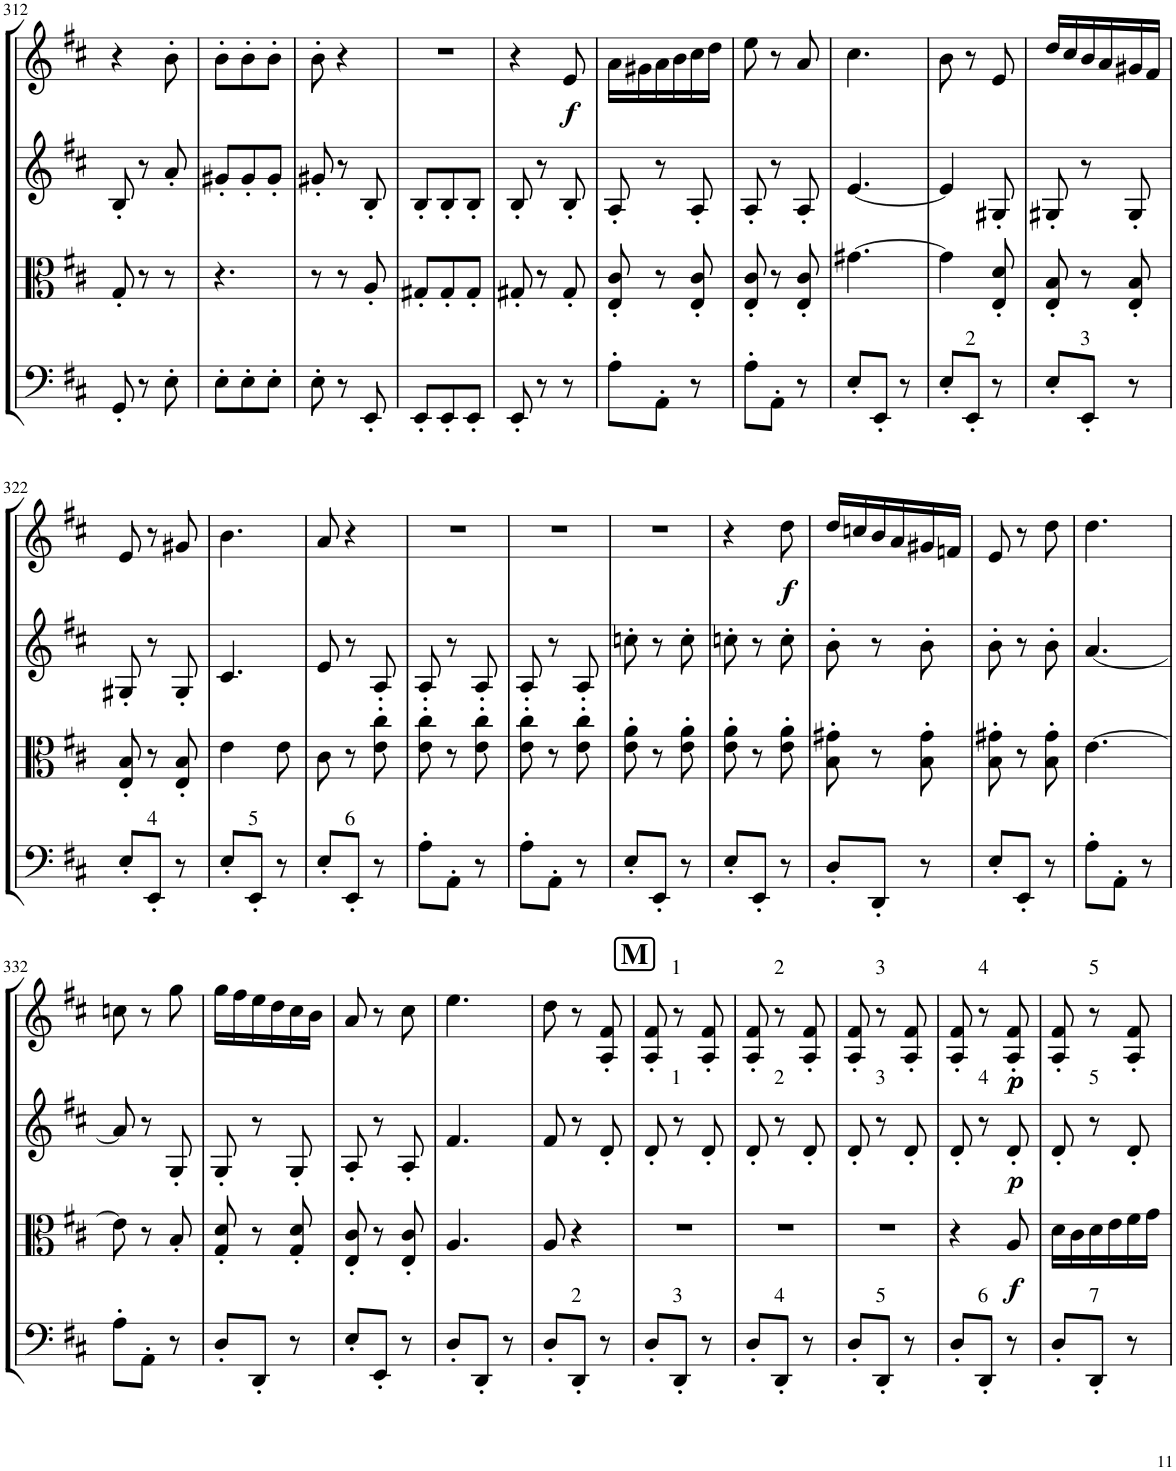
**kern	**kern	**dynam	**kern	**dynam	**kern	**dynam
*part4	*part3	*part3	*part2	*part2	*part1	*part1
*staff4	*staff3	*staff3	*staff2	*staff2	*staff1	*staff1
*I"Violoncello	*I"Viola	*	*I"Violin II	*	*I"Violin I	*
*I'Vc	*I'Vla	*	*I'Vln	*	*I'Vln	*
!!LO:PB:g=z
*clefF4	*clefC3	*	*clefG2	*	*clefG2	*
*k[f#c#]	*k[f#c#]	*	*k[f#c#]	*	*k[f#c#]	*
*M3/8	*M3/8	*	*M3/8	*	*M3/8	*
=312	=312	=312	=312	=312	=312	=312
8GG'/	8G'/	.	8B'/	.	4r	.
8r	8r	.	8r	.	.	.
8E'\	8r	.	8a'/	.	8b'\	.
=313	=313	=313	=313	=313	=313	=313
8E'\L	4.r	.	8g#X'/L	.	8b'\L	.
8E'\	.	.	8g#'/	.	8b'\	.
8E'\J	.	.	8g#'/J	.	8b'\J	.
=314	=314	=314	=314	=314	=314	=314
8E'\	8r	.	8g#X'/	.	8b'\	.
8r	8r	.	8r	.	4r	.
8EE'/	8A'/	.	8B'/	.	.	.
=315	=315	=315	=315	=315	=315	=315
8EE'/L	8G#X'/L	.	8B'/L	.	4.r	.
8EE'/	8G#'/	.	8B'/	.	.	.
8EE'/J	8G#'/J	.	8B'/J	.	.	.
=316	=316	=316	=316	=316	=316	=316
8EE'/	8G#X'/	.	8B'/	.	4r	.
8r	8r	.	8r	.	.	.
!	!	!	!	!	!	!LO:DY:b
8r	8G#'/	.	8B'/	.	8e/	f
=317	=317	=317	=317	=317	=317	=317
8A'\L	8E/' 8c#/'	.	8A'/	.	16a\LL	.
.	.	.	.	.	16g#X\	.
8AA'\J	8r	.	8r	.	16a\	.
.	.	.	.	.	16b\	.
8r	8E/' 8c#/'	.	8A'/	.	16cc#\	.
.	.	.	.	.	16dd\JJ	.
=318	=318	=318	=318	=318	=318	=318
8A'\L	8E/' 8c#/'	.	8A'/	.	8ee\	.
8AA'\J	8r	.	8r	.	8r	.
8r	8E/' 8c#/'	.	8A'/	.	8a/	.
=319	=319	=319	=319	=319	=319	=319
8E'/L	[4.g#X\	.	[4.e/	.	4.cc#\	.
8EE'/J	.	.	.	.	.	.
8r	.	.	.	.	.	.
=320	=320	=320	=320	=320	=320	=320
8E'/L	4g#\]	.	4e/]	.	8b\	.
!LO:TX:a:t=2	!	!	!	!	!	!
8EE'/J	.	.	.	.	8r	.
8r	8E/' 8d/'	.	8G#X'/	.	8e/	.
=321	=321	=321	=321	=321	=321	=321
8E'/L	8E/' 8B/'	.	8G#X'/	.	16dd/LL	.
.	.	.	.	.	16cc#/	.
!LO:TX:a:t=3	!	!	!	!	!	!
8EE'/J	8r	.	8r	.	16b/	.
.	.	.	.	.	16a/	.
8r	8E/' 8B/'	.	8G#'/	.	16g#X/	.
.	.	.	.	.	16f#/JJ	.
!!LO:LB:g=z
=322	=322	=322	=322	=322	=322	=322
8E'/L	8E/' 8B/'	.	8G#X'/	.	8e/	.
!LO:TX:a:t=4	!	!	!	!	!	!
8EE'/J	8r	.	8r	.	8r	.
8r	8E/' 8B/'	.	8G#'/	.	8g#X/	.
=323	=323	=323	=323	=323	=323	=323
8E'/L	4e\	.	4.c#/	.	4.b\	.
!LO:TX:a:t=5	!	!	!	!	!	!
8EE'/J	.	.	.	.	.	.
8r	8e\	.	.	.	.	.
=324	=324	=324	=324	=324	=324	=324
8E'/L	8c#\	.	8e/	.	8a/	.
!LO:TX:a:t=6	!	!	!	!	!	!
8EE'/J	8r	.	8r	.	4r	.
8r	8e\' 8cc#\'	.	8A'/	.	.	.
=325	=325	=325	=325	=325	=325	=325
8A'\L	8e\' 8cc#\'	.	8A'/	.	4.r	.
8AA'\J	8r	.	8r	.	.	.
8r	8e\' 8cc#\'	.	8A'/	.	.	.
=326	=326	=326	=326	=326	=326	=326
8A'\L	8e\' 8cc#\'	.	8A'/	.	4.r	.
8AA'\J	8r	.	8r	.	.	.
8r	8e\' 8cc#\'	.	8A'/	.	.	.
=327	=327	=327	=327	=327	=327	=327
8E'/L	8e\' 8a\'	.	8ccn'\	.	4.r	.
8EE'/J	8r	.	8r	.	.	.
8r	8e\' 8a\'	.	8cc'\	.	.	.
=328	=328	=328	=328	=328	=328	=328
8E'/L	8e\' 8a\'	.	8ccn'\	.	4r	.
8EE'/J	8r	.	8r	.	.	.
!	!	!	!	!	!	!LO:DY:b
8r	8e\' 8a\'	.	8cc'\	.	8dd\	f
=329	=329	=329	=329	=329	=329	=329
8D'/L	8B\' 8g#X\'	.	8b'\	.	16dd/LL	.
.	.	.	.	.	16ccn/	.
8DD'/J	8r	.	8r	.	16b/	.
.	.	.	.	.	16a/	.
8r	8B\' 8g#\'	.	8b'\	.	16g#X/	.
.	.	.	.	.	16fn/JJ	.
=330	=330	=330	=330	=330	=330	=330
8E'/L	8B\' 8g#X\'	.	8b'\	.	8e/	.
8EE'/J	8r	.	8r	.	8r	.
8r	8B\' 8g#\'	.	8b'\	.	8dd\	.
=331	=331	=331	=331	=331	=331	=331
8A'\L	[4.e\	.	[4.a/	.	4.dd\	.
8AA'\J	.	.	.	.	.	.
8r	.	.	.	.	.	.
!!LO:LB:g=z
=332	=332	=332	=332	=332	=332	=332
8A'\L	8e\]	.	8a/]	.	8ccn\	.
8AA'\J	8r	.	8r	.	8r	.
8r	8B'/	.	8G'/	.	8gg\	.
=333	=333	=333	=333	=333	=333	=333
8D'/L	8G/' 8d/'	.	8G'/	.	16gg\LL	.
.	.	.	.	.	16ff#\	.
8DD'/J	8r	.	8r	.	16ee\	.
.	.	.	.	.	16dd\	.
8r	8G/' 8d/'	.	8G'/	.	16cc#\	.
.	.	.	.	.	16b\JJ	.
=334	=334	=334	=334	=334	=334	=334
8E'/L	8E/' 8c#/'	.	8A'/	.	8a/	.
8EE'/J	8r	.	8r	.	8r	.
8r	8E/' 8c#/'	.	8A'/	.	8cc#\	.
=335	=335	=335	=335	=335	=335	=335
8D'/L	4.A/	.	4.f#/	.	4.ee\	.
8DD'/J	.	.	.	.	.	.
8r	.	.	.	.	.	.
=336	=336	=336	=336	=336	=336	=336
8D'/L	8A/	.	8f#/	.	8dd\	.
!LO:TX:a:t=2	!	!	!	!	!	!
8DD'/J	4r	.	8r	.	8r	.
8r	.	.	8d'/	.	8A/' 8f#/'	.
!!LO:REH:place=s1:a:B:cj:fs=14:t=M
=337	=337	=337	=337	=337	=337	=337
8D'/L	4.r	.	8d'/	.	8A/' 8f#/'	.
!	!	!	!	!	!LO:TX:a:t=1	!
!	!	!	!LO:TX:a:t=1	!	!	!
!LO:TX:a:t=3	!	!	!	!	!	!
8DD'/J	.	.	8r	.	8r	.
8r	.	.	8d'/	.	8A/' 8f#/'	.
=338	=338	=338	=338	=338	=338	=338
8D'/L	4.r	.	8d'/	.	8A/' 8f#/'	.
!	!	!	!	!	!LO:TX:a:t=2	!
!	!	!	!LO:TX:a:t=2	!	!	!
!LO:TX:a:t=4	!	!	!	!	!	!
8DD'/J	.	.	8r	.	8r	.
8r	.	.	8d'/	.	8A/' 8f#/'	.
=339	=339	=339	=339	=339	=339	=339
8D'/L	4.r	.	8d'/	.	8A/' 8f#/'	.
!	!	!	!	!	!LO:TX:a:t=3	!
!	!	!	!LO:TX:a:t=3	!	!	!
!LO:TX:a:t=5	!	!	!	!	!	!
8DD'/J	.	.	8r	.	8r	.
8r	.	.	8d'/	.	8A/' 8f#/'	.
=340	=340	=340	=340	=340	=340	=340
8D'/L	4r	.	8d'/	.	8A/' 8f#/'	.
!	!	!	!	!	!LO:TX:a:t=4	!
!	!	!	!LO:TX:a:t=4	!	!	!
!LO:TX:a:t=6	!	!	!	!	!	!
8DD'/J	.	.	8r	.	8r	.
!	!	!LO:DY:b	!	!LO:DY:b	!	!LO:DY:b
!	!	!	!	!	!	!LO:DY:n=1:b
8r	8A/	f	8d'/	p	8A/' 8f#/'	p p
=341	=341	=341	=341	=341	=341	=341
8D'/L	16d\LL	.	8d'/	.	8A/' 8f#/'	.
.	16c#\	.	.	.	.	.
!	!	!	!	!	!LO:TX:a:t=5	!
!	!	!	!LO:TX:a:t=5	!	!	!
!LO:TX:a:t=7	!	!	!	!	!	!
8DD'/J	16d\	.	8r	.	8r	.
.	16e\	.	.	.	.	.
8r	16f#\	.	8d'/	.	8A/' 8f#/'	.
.	16g\JJ	.	.	.	.	.
=	=	=	=	=	=	=
*-	*-	*-	*-	*-	*-	*-
